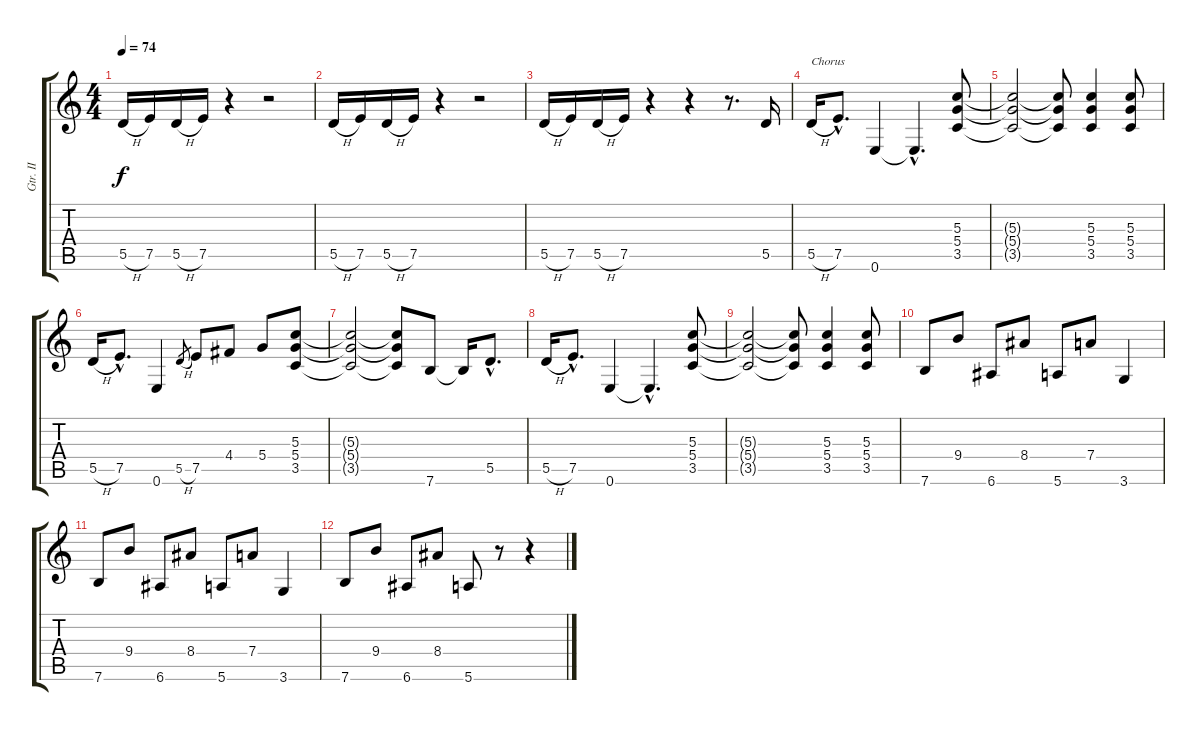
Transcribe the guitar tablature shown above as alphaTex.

\track ("Gtr. II" "Gtr. II") {instrument distortionguitar}
\staff {score tabs}
\tuning (E4 B3 G3 D3 A2 E2) {hide}
\ts (4 4)
\tempo 74
\clef g2
\ks c
5.5{h}.16{dy f} 7.5.16 5.5{h}.16 7.5.16 r.4 r.2 |
5.5{h}.16 7.5.16 5.5{h}.16 7.5.16 r.4 r.2 |
5.5{h}.16 7.5.16 5.5{h}.16 7.5.16 r.4 r.4 r.8{d} 5.5.16 |
5.5{h}.16{txt "Chorus"} 7.5{hac}.8{d} 0.6.4 0.6{hac t}.4{d} (5.3 5.4 3.5).8 |
(5.3{t} 5.4{t} 3.5{t}).2 (5.3{t} 5.4{t} 3.5{t}).8 (5.3 5.4 3.5).4 (5.3 5.4 3.5).8 |
5.5{h}.16 7.5{hac}.8{d} 0.6.4 5.5{h}.8{gr} 7.5.8 4.4.8 5.4.8 (5.3 5.4 3.5).8 |
(5.3{t} 5.4{t} 3.5{t}).2 (5.3{t} 5.4{t} 3.5{t}).8 7.6.8 7.6{t}.16 5.5{hac}.8{d} |
5.5{h}.16 7.5{hac}.8{d} 0.6.4 0.6{hac t}.4{d} (5.3 5.4 3.5).8 |
(5.3{t} 5.4{t} 3.5{t}).2 (5.3{t} 5.4{t} 3.5{t}).8 (5.3 5.4 3.5).4 (5.3 5.4 3.5).8 |
7.6.8 9.4.8 6.6.8 8.4.8 5.6.8 7.4.8 3.6.4 |
7.6.8 9.4.8 6.6.8 8.4.8 5.6.8 7.4.8 3.6.4 |
7.6.8 9.4.8 6.6.8 8.4.8 5.6.8 r.8 r.4
